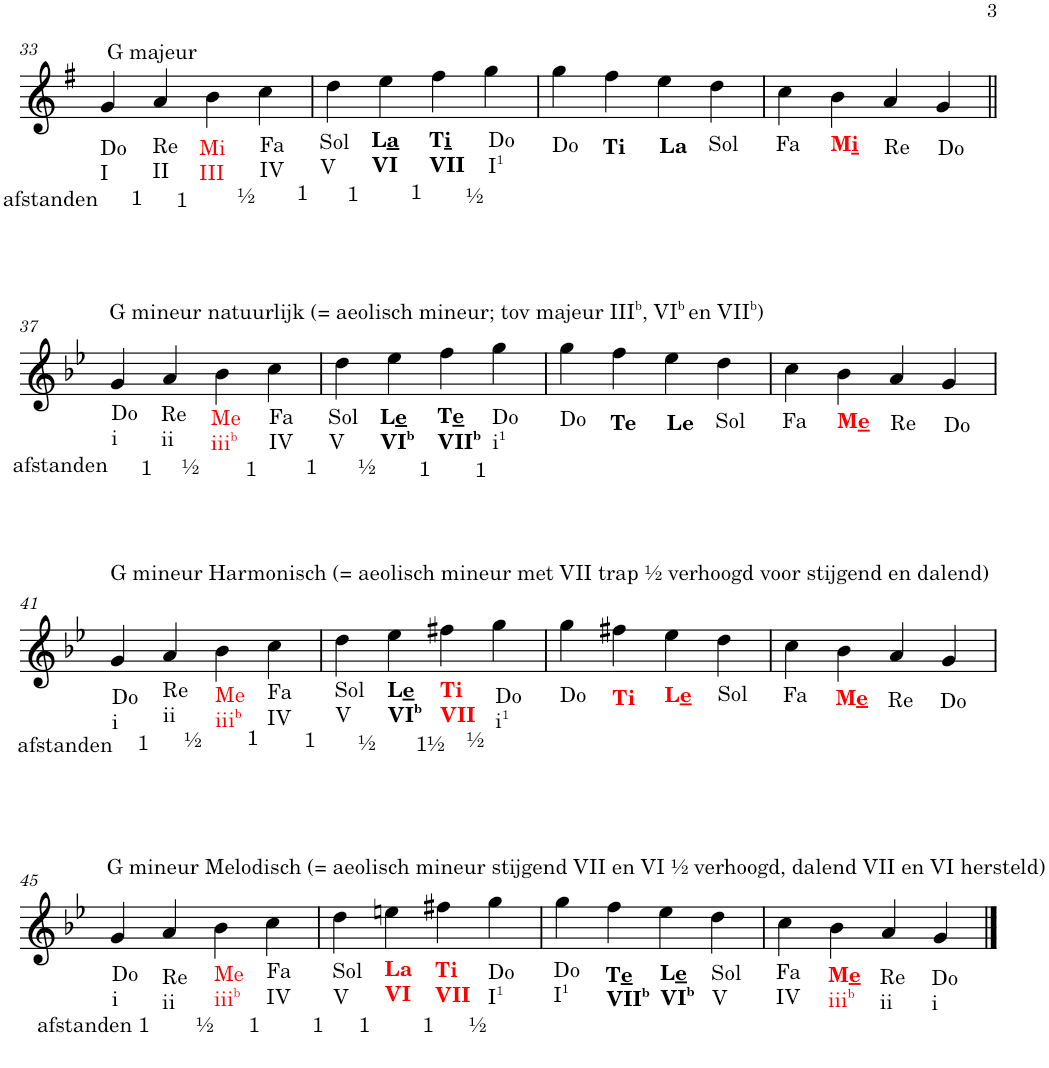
**kern
*part1
*staff1
*I"Piano
*I'Pno.
!!LO:PB:g=z
*clefG2
*k[f#]
*M4/4
=33
!LO:TX:a:t=G majeur
!LO:TX:b:t=Do
!LO:TX:b:t=I
!LO:TX:b:t=afstanden
!LO:TX:b:t=1
4g/
!LO:TX:b:t=Re
!LO:TX:b:t=II
!LO:TX:b:t=1
4a/
!LO:TX:b:color=#FF0000:t=Mi
!LO:TX:b:t=III
!LO:TX:b:t=½
4b\
!LO:TX:b:t=Fa
!LO:TX:b:t=IV
!LO:TX:b:t=1
4cc\
=34
!LO:TX:b:t=Sol
!LO:TX:b:t=V
!LO:TX:b:t=1
4dd\
!LO:TX:b:B:t=L
!LO:TX:b:t=a
!LO:TX:b:t=VI
!LO:TX:b:t=1
4ee\
!LO:TX:b:B:t=T
!LO:TX:b:t=i
!LO:TX:b:t=VII
!LO:TX:b:t=½
4ff#\
!LO:TX:b:t=Do
!LO:TX:b:t=I
!LO:TX:b:t=1
4gg\
=35
!LO:TX:b:t=Do
4gg\
!LO:TX:b:B:t=Ti
4ff#\
!LO:TX:b:B:t=La
4ee\
!LO:TX:b:t=Sol
4dd\
=36
!LO:TX:b:t=Fa
4cc\
!LO:TX:b:B:color=#FF0000:t=M
!LO:TX:b:t=i
4b\
!LO:TX:b:t=Re
4a/
!LO:TX:b:t=Do
4g/
!!LO:LB:g=z
=37||
*k[b-e-]
!LO:TX:a:t=G mineur natuurlijk (= aeolisch mineur; tov majeur III
!LO:TX:a:t=b
!LO:TX:a:t=, VI
!LO:TX:a:t=b
!LO:TX:a:t=en VII
!LO:TX:a:t=b
!LO:TX:a:t=)
!LO:TX:b:t=Do
!LO:TX:b:t=i
!LO:TX:b:t=afstanden
!LO:TX:b:t=1
4g/
!LO:TX:b:t=Re
!LO:TX:b:t=ii
!LO:TX:b:t=½
4a/
!LO:TX:b:color=#FF0000:t=Me
!LO:TX:b:t=iii
!LO:TX:b:t=b
!LO:TX:b:t=1
4b-\
!LO:TX:b:t=Fa
!LO:TX:b:t=IV
!LO:TX:b:t=1
4cc\
=38
!LO:TX:b:t=Sol
!LO:TX:b:t=V
!LO:TX:b:t=½
4dd\
!LO:TX:b:B:t=L
!LO:TX:b:t=e
!LO:TX:b:t=VI
!LO:TX:b:t=b
!LO:TX:b:t=1
4ee-\
!LO:TX:b:B:t=T
!LO:TX:b:t=e
!LO:TX:b:t=VII
!LO:TX:b:t=b
!LO:TX:b:t=1
4ff\
!LO:TX:b:t=Do
!LO:TX:b:t=i
!LO:TX:b:t=1
4gg\
=39
!LO:TX:b:t=Do
4gg\
!LO:TX:b:B:t=Te
4ff\
!LO:TX:b:B:t=Le
4ee-\
!LO:TX:b:t=Sol
4dd\
=40
!LO:TX:b:t=Fa
4cc\
!LO:TX:b:B:color=#FF0000:t=M
!LO:TX:b:t=e
4b-\
!LO:TX:b:t=Re
4a/
!LO:TX:b:t=Do
4g/
!!LO:LB:g=z
=41
!LO:TX:b:t=Do
!LO:TX:b:t=i
!LO:TX:a:t=G mineur Harmonisch (= aeolisch mineur met VII trap ½ verhoogd voor stijgend en dalend)
!LO:TX:b:t=1
!LO:TX:b:t=afstanden
4g/
!LO:TX:b:t=Re
!LO:TX:b:t=ii
!LO:TX:b:t=½
4a/
!LO:TX:b:color=#FF0000:t=Me
!LO:TX:b:t=iii
!LO:TX:b:t=b
!LO:TX:b:t=1
4b-\
!LO:TX:b:t=Fa
!LO:TX:b:t=IV
!LO:TX:b:t=1
4cc\
=42
!LO:TX:b:t=Sol
!LO:TX:b:t=V
!LO:TX:b:t=½
4dd\
!LO:TX:b:B:t=L
!LO:TX:b:t=e
!LO:TX:b:t=VI
!LO:TX:b:t=b
!LO:TX:b:t=1½
4ee-\
!LO:TX:b:B:color=#FF0000:t=Ti
!LO:TX:b:t=VII
!LO:TX:b:t=½
4ff#X\
!LO:TX:b:t=Do
!LO:TX:b:t=i
!LO:TX:b:t=1
4gg\
=43
!LO:TX:b:t=Do
4gg\
!LO:TX:b:B:color=#FF0000:t=Ti
4ff#X\
!LO:TX:b:B:color=#FF0000:t=L
!LO:TX:b:t=e
4ee-\
!LO:TX:b:t=Sol
4dd\
=44
!LO:TX:b:t=Fa
4cc\
!LO:TX:b:B:color=#FF0000:t=M
!LO:TX:b:t=e
4b-\
!LO:TX:b:t=Re
4a/
!LO:TX:b:t=Do
4g/
!!LO:LB:g=z
=45
!LO:TX:a:t=G mineur Melodisch (= aeolisch mineur stijgend VII en VI ½ verhoogd, dalend VII en VI hersteld)
!LO:TX:b:t=Do
!LO:TX:b:t=i
!LO:TX:b:t=afstanden 1        ½      1         1      1         1      ½
4g/
!LO:TX:b:t=Re
!LO:TX:b:t=ii
4a/
!LO:TX:b:color=#FF0000:t=Me
!LO:TX:b:t=iii
!LO:TX:b:t=b
4b-\
!LO:TX:b:t=Fa
!LO:TX:b:t=IV
4cc\
=46
!LO:TX:b:t=Sol
!LO:TX:b:t=V
4dd\
!LO:TX:b:B:color=#FF0000:t=La
!LO:TX:b:t=VI
4een\
!LO:TX:b:B:color=#FF0000:t=Ti
!LO:TX:b:t=VII
4ff#X\
!LO:TX:b:t=Do
!LO:TX:b:t=I
!LO:TX:b:t=1
4gg\
=47
!LO:TX:b:t=Do
!LO:TX:b:t=I
!LO:TX:b:t=1
4gg\
!LO:TX:b:B:t=T
!LO:TX:b:t=e
!LO:TX:b:B:t=VII
!LO:TX:b:t=b
4ff\
!LO:TX:b:B:t=L
!LO:TX:b:t=e
!LO:TX:b:t=VI
!LO:TX:b:t=b
4ee-\
!LO:TX:b:t=Sol
!LO:TX:b:t=V
4dd\
=48
!LO:TX:b:t=Fa
!LO:TX:b:t=IV
4cc\
!LO:TX:b:B:color=#FF0000:t=M
!LO:TX:b:t=e
!LO:TX:b:t=iii
!LO:TX:b:t=b
4b-\
!LO:TX:b:t=Re
!LO:TX:b:t=ii
4a/
!LO:TX:b:t=Do
!LO:TX:b:t=i
4g/
==
*-
